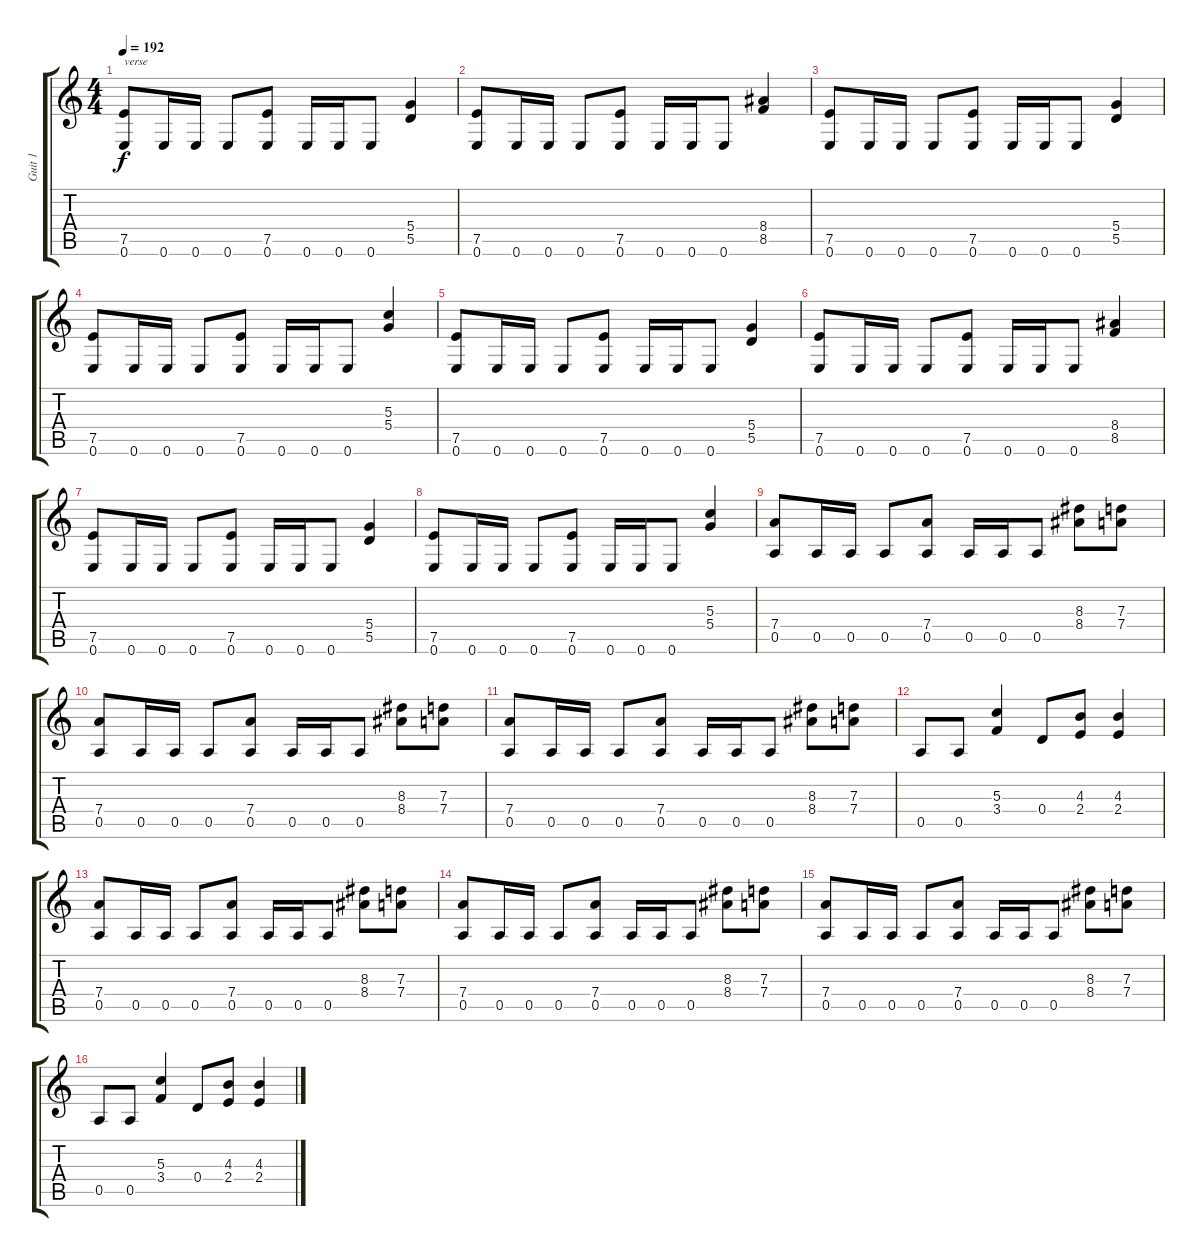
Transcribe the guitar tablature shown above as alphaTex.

\track ("Guit 1" "Guit 1") {instrument distortionguitar}
\staff {score tabs}
\tuning (E4 B3 G3 D3 A2 E2) {hide}
\ts (4 4)
\tempo 192
\clef g2
\ks c
(7.5 0.6).8{txt "verse" dy f} 0.6.16 0.6.16 0.6.8 (7.5 0.6).8 0.6.16 0.6.16 0.6.8 (5.4 5.5).4 |
(7.5 0.6).8 0.6.16 0.6.16 0.6.8 (7.5 0.6).8 0.6.16 0.6.16 0.6.8 (8.4 8.5).4 |
(7.5 0.6).8 0.6.16 0.6.16 0.6.8 (7.5 0.6).8 0.6.16 0.6.16 0.6.8 (5.4 5.5).4 |
(7.5 0.6).8 0.6.16 0.6.16 0.6.8 (7.5 0.6).8 0.6.16 0.6.16 0.6.8 (5.3 5.4).4 |
(7.5 0.6).8 0.6.16 0.6.16 0.6.8 (7.5 0.6).8 0.6.16 0.6.16 0.6.8 (5.4 5.5).4 |
(7.5 0.6).8 0.6.16 0.6.16 0.6.8 (7.5 0.6).8 0.6.16 0.6.16 0.6.8 (8.4 8.5).4 |
(7.5 0.6).8 0.6.16 0.6.16 0.6.8 (7.5 0.6).8 0.6.16 0.6.16 0.6.8 (5.4 5.5).4 |
(7.5 0.6).8 0.6.16 0.6.16 0.6.8 (7.5 0.6).8 0.6.16 0.6.16 0.6.8 (5.3 5.4).4 |
(7.4 0.5).8 0.5.16 0.5.16 0.5.8 (7.4 0.5).8 0.5.16 0.5.16 0.5.8 (8.3 8.4).8 (7.3 7.4).8 |
(7.4 0.5).8 0.5.16 0.5.16 0.5.8 (7.4 0.5).8 0.5.16 0.5.16 0.5.8 (8.3 8.4).8 (7.3 7.4).8 |
(7.4 0.5).8 0.5.16 0.5.16 0.5.8 (7.4 0.5).8 0.5.16 0.5.16 0.5.8 (8.3 8.4).8 (7.3 7.4).8 |
0.5.8 0.5.8 (5.3 3.4).4 0.4.8 (4.3 2.4).8 (4.3 2.4).4 |
(7.4 0.5).8 0.5.16 0.5.16 0.5.8 (7.4 0.5).8 0.5.16 0.5.16 0.5.8 (8.3 8.4).8 (7.3 7.4).8 |
(7.4 0.5).8 0.5.16 0.5.16 0.5.8 (7.4 0.5).8 0.5.16 0.5.16 0.5.8 (8.3 8.4).8 (7.3 7.4).8 |
(7.4 0.5).8 0.5.16 0.5.16 0.5.8 (7.4 0.5).8 0.5.16 0.5.16 0.5.8 (8.3 8.4).8 (7.3 7.4).8 |
0.5.8 0.5.8 (5.3 3.4).4 0.4.8 (4.3 2.4).8 (4.3 2.4).4
